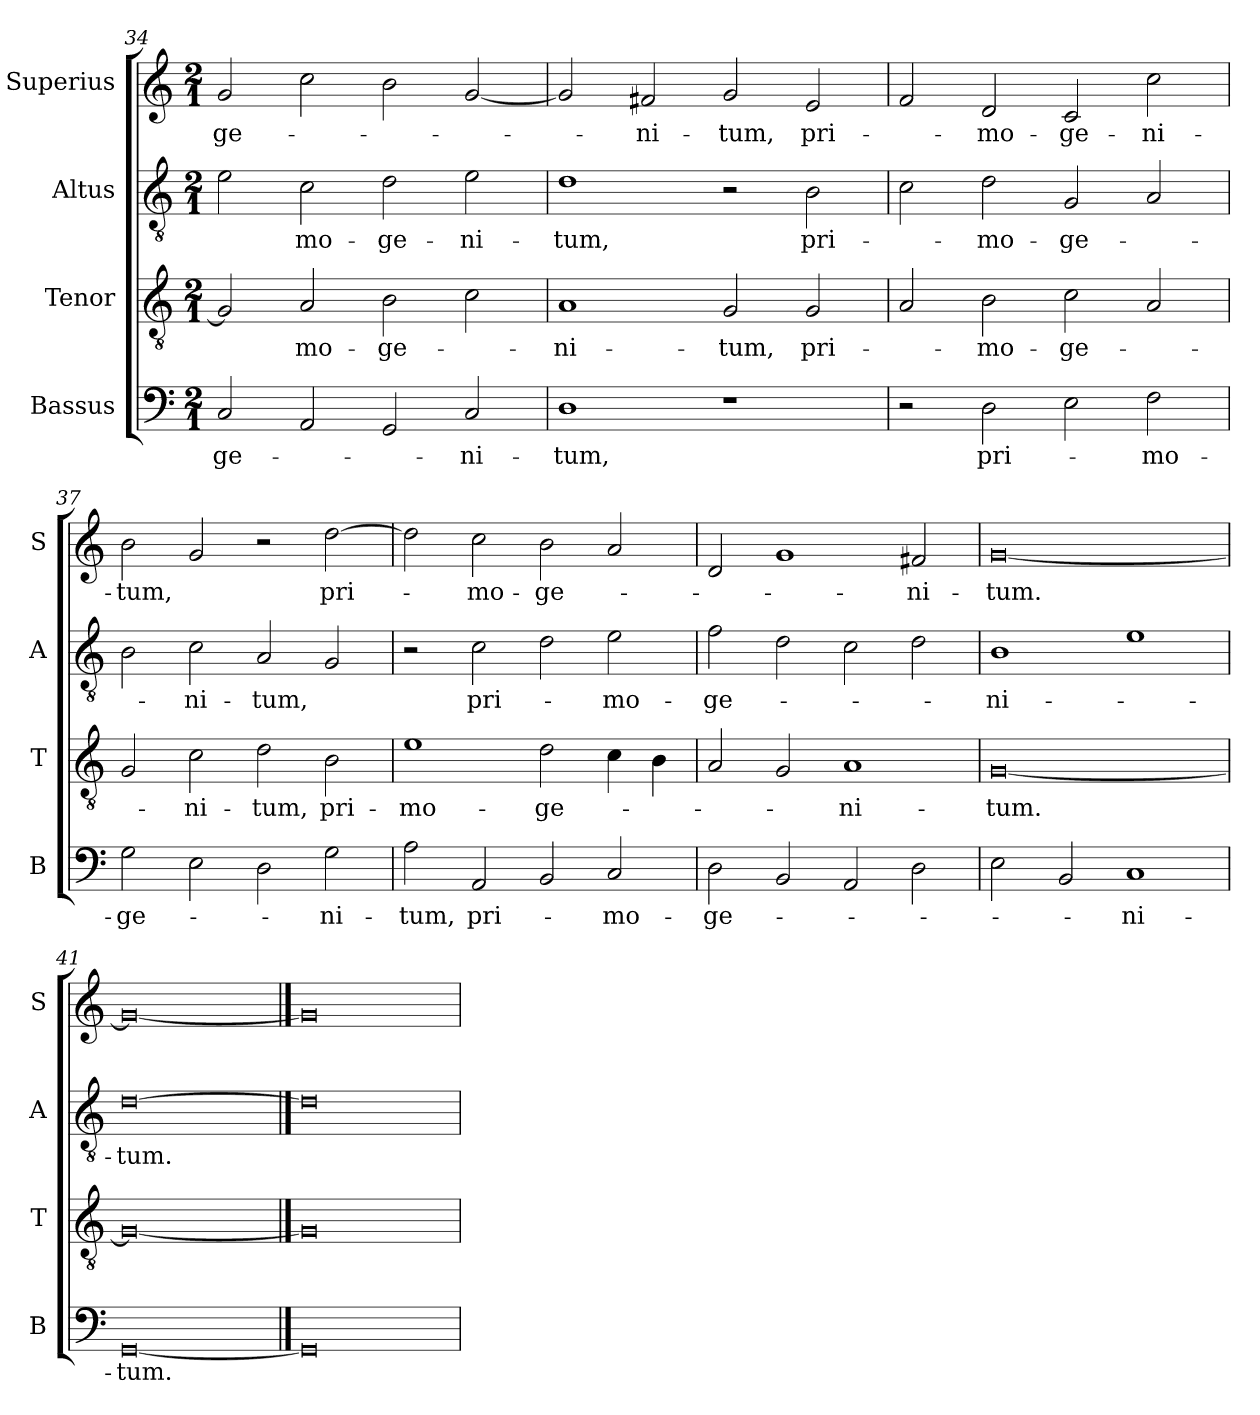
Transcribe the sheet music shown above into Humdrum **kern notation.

**kern	**text	**kern	**text	**kern	**text	**kern	**text
*part4	*part4	*part3	*part3	*part2	*part2	*part1	*part1
*staff4	*staff4	*staff3	*staff3	*staff2	*staff2	*staff1	*staff1
*I"Bassus	*	*I"Tenor	*	*I"Altus	*	*I"Superius	*
*I'B	*	*I'T	*	*I'A	*	*I'S	*
*clefF4	*	*clefGv2	*	*clefGv2	*	*clefG2	*
*k[]	*	*k[]	*	*k[]	*	*k[]	*
*M2/1	*	*M2/1	*	*M2/1	*	*M2/1	*
=34	=34	=34	=34	=34	=34	=34	=34
2C	-ge-	2G]	.	2e	.	2g	-ge-
2AA	.	2A	-mo-	2c	-mo-	2cc	.
2GG	.	2B	-ge-	2d	-ge-	2b	.
2C	-ni-	2c	.	2e	-ni-	[2g	.
=35	=35	=35	=35	=35	=35	=35	=35
1D	-tum,	1A	-ni-	1d	-tum,	2g]	.
.	.	.	.	.	.	2f#X	-ni-
1r	.	2G	-tum,	2r	.	2g	-tum,
.	.	2G	pri-	2B	pri-	2e	pri-
=36	=36	=36	=36	=36	=36	=36	=36
2r	.	2A	.	2c	.	2f	.
2D	pri-	2B	-mo-	2d	-mo-	2d	-mo-
2E	.	2c	-ge-	2G	-ge-	2c	-ge-
2F	-mo-	2A	.	2A	.	2cc	-ni-
=37	=37	=37	=37	=37	=37	=37	=37
2G	-ge-	2G	.	2B	.	2b	-tum,
2E	.	2c	-ni-	2c	-ni-	2g	.
2D	.	2d	-tum,	2A	-tum,	2r	.
2G	-ni-	2B	pri-	2G	.	[2dd	pri-
=38	=38	=38	=38	=38	=38	=38	=38
2A	-tum,	1e	-mo-	2r	.	2dd]	.
2AA	pri-	.	.	2c	pri-	2cc	-mo-
2BB	.	2d	-ge-	2d	.	2b	-ge-
2C	-mo-	4c	.	2e	-mo-	2a	.
.	.	4B	.	.	.	.	.
=39	=39	=39	=39	=39	=39	=39	=39
2D	-ge-	2A	.	2f	-ge-	2d	.
2BB	.	2G	.	2d	.	1g	.
2AA	.	1A	-ni-	2c	.	.	.
2D	.	.	.	2d	.	2f#X	-ni-
=40	=40	=40	=40	=40	=40	=40	=40
2E	.	[0G	-tum.	1B	-ni-	[0g	-tum.
2BB	.	.	.	.	.	.	.
1C	-ni-	.	.	1e	.	.	.
=41	=41	=41	=41	=41	=41	=41	=41
[0GG	-tum.	0G_	.	[0d	-tum.	0g_	.
==42	==42	==42	==42	==42	==42	==42	==42
0GG]	.	0G]	.	0d]	.	0g]	.
=	=	=	=	=	=	=	=
*-	*-	*-	*-	*-	*-	*-	*-
